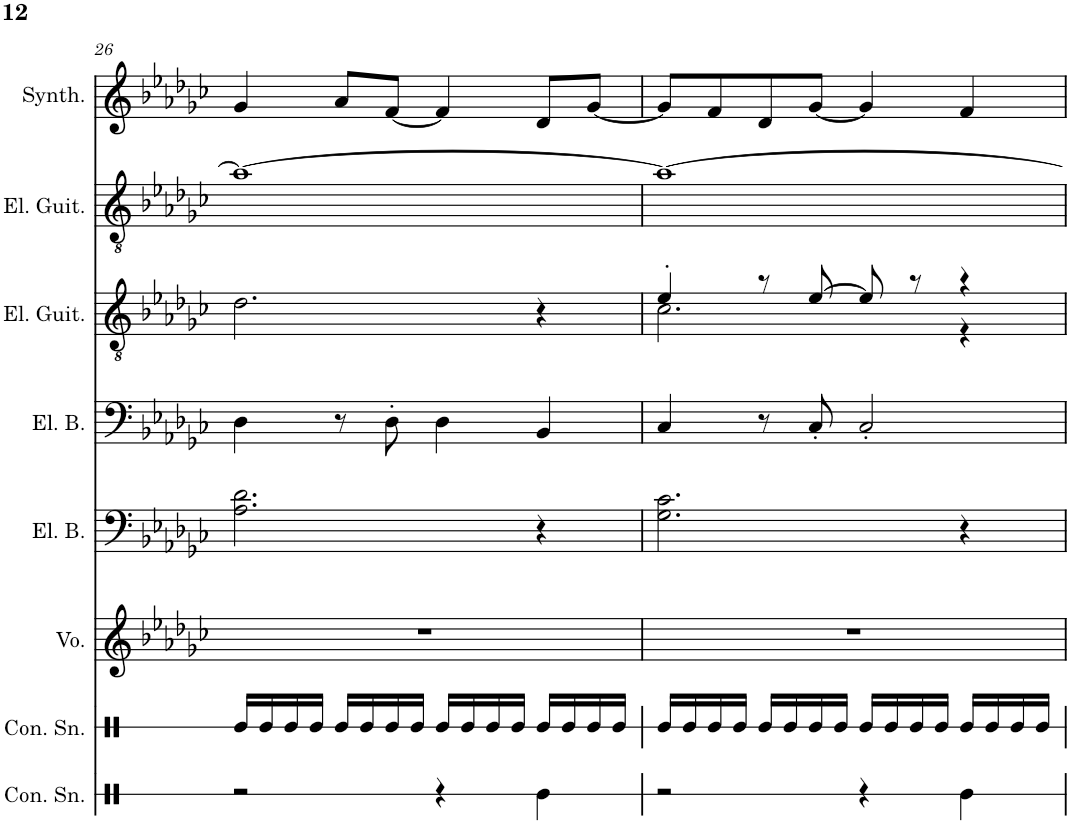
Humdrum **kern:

**kern	**kern	**kern	**kern	**kern	**kern	**kern	**kern
*part8	*part7	*part6	*part5	*part4	*part3	*part2	*part1
*staff8	*staff7	*staff6	*staff5	*staff4	*staff3	*staff2	*staff1
*I"Concert Snare Drum	*I"Concert Snare Drum	*I"Voice	*I"Electric Bass	*I"Electric Bass	*I"Electric Guitar	*I"Electric Guitar	*I"Saw Synthesizer
*I'Con. Sn.	*I'Con. Sn.	*I'Vo.	*I'El. B.	*I'El. B.	*I'El. Guit.	*I'El. Guit.	*I'Synth.
!!LO:PB:g=z
*clefX	*clefX	*clefG2	*clefF4	*clefF4	*clefGv2	*clefGv2	*clefG2
*	*	*	*Trd7c12	*Trd7c12	*	*	*
*k[]	*k[]	*k[b-e-a-d-g-c-]	*k[b-e-a-d-g-c-]	*k[b-e-a-d-g-c-]	*k[b-e-a-d-g-c-]	*k[b-e-a-d-g-c-]	*k[b-e-a-d-g-c-]
*M4/4	*M4/4	*M4/4	*M4/4	*M4/4	*M4/4	*M4/4	*M4/4
=26	=26	=26	=26	=26	=26	=26	=26
2r	16Re/LL	1r	2.A-\ 2.d-\	4D-\	2.d-\	1a-_	4g-/
.	16Re/	.	.	.	.	.	.
.	16Re/	.	.	.	.	.	.
.	16Re/JJ	.	.	.	.	.	.
.	16Re/LL	.	.	8r	.	.	8a-/L
.	16Re/	.	.	.	.	.	.
.	16Re/	.	.	8D-'\	.	.	[8f/J
.	16Re/JJ	.	.	.	.	.	.
4r	16Re/LL	.	.	4D-\	.	.	4f/]
.	16Re/	.	.	.	.	.	.
.	16Re/	.	.	.	.	.	.
.	16Re/JJ	.	.	.	.	.	.
4Re\	16Re/LL	.	4r	4BB-/	4r	.	8d-/L
.	16Re/	.	.	.	.	.	.
.	16Re/	.	.	.	.	.	[8g-/J
.	16Re/JJ	.	.	.	.	.	.
=27	=27	=27	=27	=27	=27	=27	=27
*	*	*	*	*	*^	*	*
2r	16Re/LL	1r	2.G-\ 2.c-\	4C-/	4e-'/	2.c-\	1a-_	8g-/L]
.	16Re/	.	.	.	.	.	.	.
.	16Re/	.	.	.	.	.	.	8f/
.	16Re/JJ	.	.	.	.	.	.	.
.	16Re/LL	.	.	8r	8r	.	.	8d-/
.	16Re/	.	.	.	.	.	.	.
.	16Re/	.	.	8C-'/	[8e-/	.	.	[8g-/J
.	16Re/JJ	.	.	.	.	.	.	.
4r	16Re/LL	.	.	2C-'/	8e-/]	.	.	4g-/]
.	16Re/	.	.	.	.	.	.	.
.	16Re/	.	.	.	8r	.	.	.
.	16Re/JJ	.	.	.	.	.	.	.
4Re\	16Re/LL	.	4r	.	4r	4r	.	4f/
.	16Re/	.	.	.	.	.	.	.
.	16Re/	.	.	.	.	.	.	.
.	16Re/JJ	.	.	.	.	.	.	.
*	*	*	*	*	*v	*v	*	*
=	=	=	=	=	=	=	=
*-	*-	*-	*-	*-	*-	*-	*-
